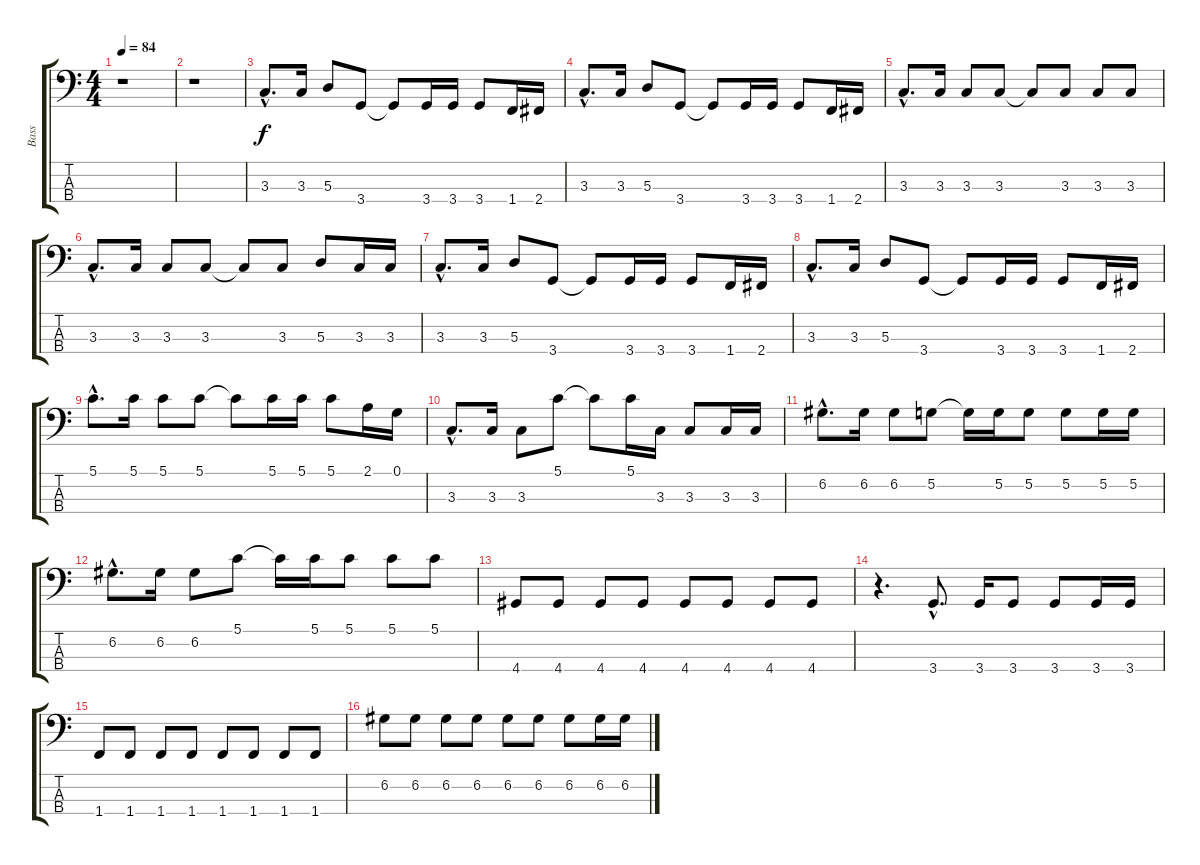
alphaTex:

\track ("Bass" "Bass") {instrument electricbassfinger}
\staff {score tabs}
\tuning (G2 D2 A1 E1) {hide}
\ts (4 4)
\tempo 84
\clef f4
\ks c
r.1{dy f instrument electricbassfinger} |
r.1 |
3.3{hac}.8{d} 3.3.16 5.3.8 3.4.8 3.4{t}.8 3.4.16 3.4.16 3.4.8 1.4.16 2.4.16 |
3.3{hac}.8{d} 3.3.16 5.3.8 3.4.8 3.4{t}.8 3.4.16 3.4.16 3.4.8 1.4.16 2.4.16 |
3.3{hac}.8{d} 3.3.16 3.3.8 3.3.8 3.3{t}.8 3.3.8 3.3.8 3.3.8 |
3.3{hac}.8{d} 3.3.16 3.3.8 3.3.8 3.3{t}.8 3.3.8 5.3.8 3.3.16 3.3.16 |
3.3{hac}.8{d} 3.3.16 5.3.8 3.4.8 3.4{t}.8 3.4.16 3.4.16 3.4.8 1.4.16 2.4.16 |
3.3{hac}.8{d} 3.3.16 5.3.8 3.4.8 3.4{t}.8 3.4.16 3.4.16 3.4.8 1.4.16 2.4.16 |
5.1{hac}.8{d} 5.1.16 5.1.8 5.1.8 5.1{t}.8 5.1.16 5.1.16 5.1.8 2.1.16 0.1.16 |
3.3{hac}.8{d} 3.3.16 3.3.8 5.1.8 5.1{t}.8 5.1.16 3.3.16 3.3.8 3.3.16 3.3.16 |
6.2{hac}.8{d} 6.2.16 6.2.8 5.2.8 5.2{t}.16 5.2.16 5.2.8 5.2.8 5.2.16 5.2.16 |
6.2{hac}.8{d} 6.2.16 6.2.8 5.1.8 5.1{t}.16 5.1.16 5.1.8 5.1.8 5.1.8 |
4.4.8 4.4.8 4.4.8 4.4.8 4.4.8 4.4.8 4.4.8 4.4.8 |
r.4{d} 3.4{hac}.8{d} 3.4.16 3.4.8 3.4.8 3.4.16 3.4.16 |
1.4.8 1.4.8 1.4.8 1.4.8 1.4.8 1.4.8 1.4.8 1.4.8 |
6.2.8 6.2.8 6.2.8 6.2.8 6.2.8 6.2.8 6.2.8 6.2.16 6.2.16
